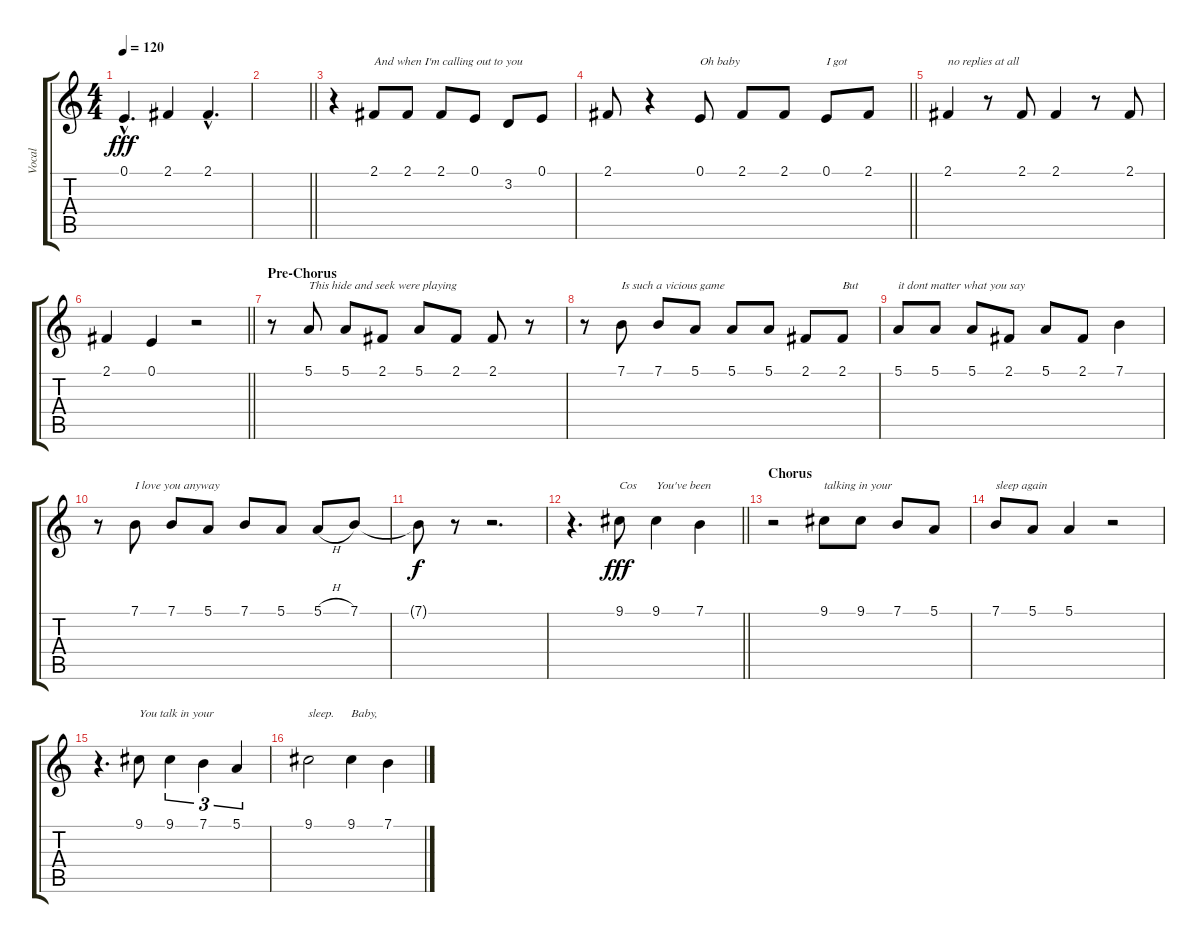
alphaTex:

\track ("Vocal" "Vocal") {instrument tenorsax}
\staff {score tabs}
\tuning (E4 B3 G3 D3 A2 E2) {hide}
\ts (4 4)
\tempo 120
\clef g2
\ks c
0.1{hac}.4{d dy fff} 2.1.4 2.1{hac}.4{d} |
\barLineRight lightlight
|
r.4 2.1.8{txt "And when I'm calling out to you"} 2.1.8 2.1.8 0.1.8 3.2.8 0.1.8 |
\barLineRight lightlight
2.1.8 r.4 0.1.8{txt "Oh baby"} 2.1.8 2.1.8 0.1.8{txt "I got "} 2.1.8 |
2.1.4{txt "no replies at all"} r.8 2.1.8 2.1.4 r.8 2.1.8 |
\barLineRight lightlight
2.1.4 0.1.4 r.2 |
\section ("" "Pre-Chorus")
r.8 5.1.8{txt "This hide and seek were playing"} 5.1.8 2.1.8 5.1.8 2.1.8 2.1.8 r.8 |
r.8 7.1.8{txt "Is such a vicious game"} 7.1.8 5.1.8 5.1.8 5.1.8 2.1.8 2.1.8{txt "But "} |
5.1.8{txt "it dont matter what you say"} 5.1.8 5.1.8 2.1.8 5.1.8 2.1.8 7.1.4 |
r.8 7.1.8{txt "I love you anyway"} 7.1.8 5.1.8 7.1.8 5.1.8 5.1{h}.8 7.1.8 |
7.1{t}.8{dy f} r.8 r.2{d} |
\barLineRight lightlight
r.4{d} 9.1.8{txt "Cos" dy fff} 9.1.4{txt "You've been"} 7.1.4 |
\section ("" "Chorus")
r.2 9.1.8{txt "talking in your"} 9.1.8 7.1.8 5.1.8 |
7.1.8{txt "sleep again"} 5.1.8 5.1.4 r.2 |
r.4{d} 9.1.8{txt "You talk in your"} 9.1.4{tu (3 2)} 7.1.4{tu (3 2)} 5.1.4{tu (3 2)} |
9.1.2{txt "sleep."} 9.1.4{txt "Baby,"} 7.1.4
